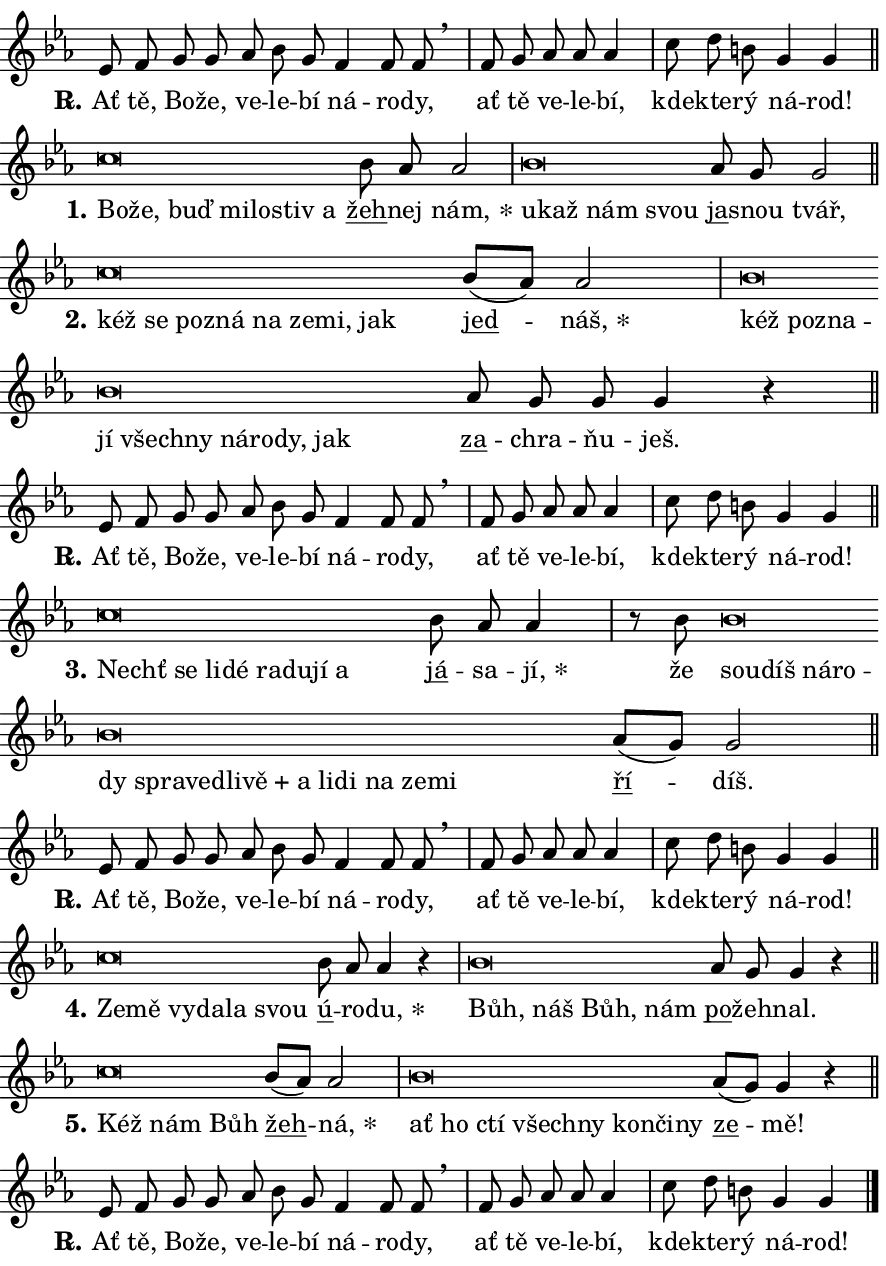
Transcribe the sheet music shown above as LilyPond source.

\version "2.24.0"
\header { tagline = "" }
\paper {
  indent = 0\cm
  top-margin = 0\cm
  right-margin = 0.13\cm % to fit lyric hyphens
  bottom-margin = 0\cm
  left-margin = 0\cm
  paper-width = 15\cm
  page-breaking = #ly:one-page-breaking
  system-system-spacing.basic-distance = #11
  score-system-spacing.basic-distance = #11
  ragged-last = ##f
}


%% Author: Thomas Morley
%% https://lists.gnu.org/archive/html/lilypond-user/2020-05/msg00002.html
#(define (line-position grob)
"Returns position of @var[grob} in current system:
   @code{'start}, if at first time-step
   @code{'end}, if at last time-step
   @code{'middle} otherwise
"
  (let* ((col (ly:item-get-column grob))
         (ln (ly:grob-object col 'left-neighbor))
         (rn (ly:grob-object col 'right-neighbor))
         (col-to-check-left (if (ly:grob? ln) ln col))
         (col-to-check-right (if (ly:grob? rn) rn col))
         (break-dir-left
           (and
             (ly:grob-property col-to-check-left 'non-musical #f)
             (ly:item-break-dir col-to-check-left)))
         (break-dir-right
           (and
             (ly:grob-property col-to-check-right 'non-musical #f)
             (ly:item-break-dir col-to-check-right))))
        (cond ((eqv? 1 break-dir-left) 'start)
              ((eqv? -1 break-dir-right) 'end)
              (else 'middle))))

#(define (tranparent-at-line-position vctor)
  (lambda (grob)
  "Relying on @code{line-position} select the relevant enry from @var{vctor}.
Used to determine transparency,"
    (case (line-position grob)
      ((end) (not (vector-ref vctor 0)))
      ((middle) (not (vector-ref vctor 1)))
      ((start) (not (vector-ref vctor 2))))))

noteHeadBreakVisibility =
#(define-music-function (break-visibility)(vector?)
"Makes @code{NoteHead}s transparent relying on @var{break-visibility}"
#{
  \override NoteHead.transparent =
    #(tranparent-at-line-position break-visibility)
#})

#(define delete-ledgers-for-transparent-note-heads
  (lambda (grob)
    "Reads whether a @code{NoteHead} is transparent.
If so this @code{NoteHead} is removed from @code{'note-heads} from
@var{grob}, which is supposed to be @code{LedgerLineSpanner}.
As a result ledgers are not printed for this @code{NoteHead}"
    (let* ((nhds-array (ly:grob-object grob 'note-heads))
           (nhds-list
             (if (ly:grob-array? nhds-array)
                 (ly:grob-array->list nhds-array)
                 '()))
           ;; Relies on the transparent-property being done before
           ;; Staff.LedgerLineSpanner.after-line-breaking is executed.
           ;; This is fragile ...
           (to-keep
             (remove
               (lambda (nhd)
                 (ly:grob-property nhd 'transparent #f))
               nhds-list)))
      ;; TODO find a better method to iterate over grob-arrays, similiar
      ;; to filter/remove etc for lists
      ;; For now rebuilt from scratch
      (set! (ly:grob-object grob 'note-heads)  '())
      (for-each
        (lambda (nhd)
          (ly:pointer-group-interface::add-grob grob 'note-heads nhd))
        to-keep))))

squashNotes = {
  \override NoteHead.X-extent = #'(-0.2 . 0.2)
  \override NoteHead.Y-extent = #'(-0.75 . 0)
  \override NoteHead.stencil =
    #(lambda (grob)
       (let ((pos (ly:grob-property grob 'staff-position)))
         (begin
           (if (< pos -7) (display "ERROR: Lower brevis then expected\n") (display ""))
           (if (<= pos -6) ly:text-interface::print ly:note-head::print))))
}
unSquashNotes = {
  \revert NoteHead.X-extent
  \revert NoteHead.Y-extent
  \revert NoteHead.stencil
}

hideNotes = \noteHeadBreakVisibility #begin-of-line-visible
unHideNotes = \noteHeadBreakVisibility #all-visible

% work-around for resetting accidentals
% https://lilypond.org/doc/v2.23/Documentation/notation/displaying-rhythms#unmetered-music
cadenzaMeasure = {
  \cadenzaOff
  \partial 1024 s1024
  \cadenzaOn
}

#(define-markup-command (accent layout props text) (markup?)
  "Underline accented syllable"
  (interpret-markup layout props
    #{\markup \override #'(offset . 4.3) \underline { #text }#}))

responsum = \markup \concat {
  "R" \hspace #-1.05 \path #0.1 #'((moveto 0 0.07) (lineto 0.9 0.8)) \hspace #0.05 "."
}

spaceSize = #0.6828661417322834 % exact space size for TeX Gyre Schola

\layout {
  \context {
    \Staff
    \remove "Time_signature_engraver"
    \override LedgerLineSpanner.after-line-breaking = #delete-ledgers-for-transparent-note-heads
  }
  \context {
    \Lyrics {
      \override LyricSpace.minimum-distance = \spaceSize
      \override LyricText.font-name = #"TeX Gyre Schola"
      \override LyricText.font-size = 1
      \override StanzaNumber.font-name = #"TeX Gyre Schola Bold"
      \override StanzaNumber.font-size = 1
    }
  }
  \context {
    \Score 
    \override NoteHead.text =
      #(lambda (grob) 
        (let ((pos (ly:grob-property grob 'staff-position)))
          #{\markup {
            \combine
              \halign #-0.55 \raise #(if (= pos -6) 0 0.5) \override #'(thickness . 2) \draw-line #'(3.2 . 0)
              \musicglyph "noteheads.sM1"
          }#}))
  }
}

% magnetic-lyrics.ily
%
%   written by
%     Jean Abou Samra <jean@abou-samra.fr>
%     Werner Lemberg <wl@gnu.org>
%
%   adapted by
%     Jiri Hon <jiri.hon@gmail.com>
%
% Version 2022-Apr-15

% https://www.mail-archive.com/lilypond-user@gnu.org/msg149350.html

#(define (Left_hyphen_pointer_engraver context)
   "Collect syllable-hyphen-syllable occurrences in lyrics and store
them in properties.  This engraver only looks to the left.  For
example, if the lyrics input is @code{foo -- bar}, it does the
following.

@itemize @bullet
@item
Set the @code{text} property of the @code{LyricHyphen} grob between
@q{foo} and @q{bar} to @code{foo}.

@item
Set the @code{left-hyphen} property of the @code{LyricText} grob with
text @q{foo} to the @code{LyricHyphen} grob between @q{foo} and
@q{bar}.
@end itemize

Use this auxiliary engraver in combination with the
@code{lyric-@/text::@/apply-@/magnetic-@/offset!} hook."
   (let ((hyphen #f)
         (text #f))
     (make-engraver
      (acknowledgers
       ((lyric-syllable-interface engraver grob source-engraver)
        (set! text grob)))
      (end-acknowledgers
       ((lyric-hyphen-interface engraver grob source-engraver)
        ;(when (not (grob::has-interface grob 'lyric-space-interface))
          (set! hyphen grob)));)
      ((stop-translation-timestep engraver)
       (when (and text hyphen)
         (ly:grob-set-object! text 'left-hyphen hyphen))
       (set! text #f)
       (set! hyphen #f)))))

#(define (lyric-text::apply-magnetic-offset! grob)
   "If the space between two syllables is less than the value in
property @code{LyricText@/.details@/.squash-threshold}, move the right
syllable to the left so that it gets concatenated with the left
syllable.

Use this function as a hook for
@code{LyricText@/.after-@/line-@/breaking} if the
@code{Left_@/hyphen_@/pointer_@/engraver} is active."
   (let ((hyphen (ly:grob-object grob 'left-hyphen #f)))
     (when hyphen
       (let ((left-text (ly:spanner-bound hyphen LEFT)))
         (when (grob::has-interface left-text 'lyric-syllable-interface)
           (let* ((common (ly:grob-common-refpoint grob left-text X))
                  (this-x-ext (ly:grob-extent grob common X))
                  (left-x-ext
                   (begin
                     ;; Trigger magnetism for left-text.
                     (ly:grob-property left-text 'after-line-breaking)
                     (ly:grob-extent left-text common X)))
                  ;; `delta` is the gap width between two syllables.
                  (delta (- (interval-start this-x-ext)
                            (interval-end left-x-ext)))
                  (details (ly:grob-property grob 'details))
                  (threshold (assoc-get 'squash-threshold details 0.2)))
             (when (< delta threshold)
               (let* (;; We have to manipulate the input text so that
                      ;; ligatures crossing syllable boundaries are not
                      ;; disabled.  For languages based on the Latin
                      ;; script this is essentially a beautification.
                      ;; However, for non-Western scripts it can be a
                      ;; necessity.
                      (lt (ly:grob-property left-text 'text))
                      (rt (ly:grob-property grob 'text))
                      (is-space (grob::has-interface hyphen 'lyric-space-interface))
                      (space (if is-space " " ""))
                      (extra-delta (if is-space spaceSize 0))
                      ;; Append new syllable.
                      (ltrt-space (if (and (string? lt) (string? rt))
                                (string-append lt space rt)
                                (make-concat-markup (list lt space rt))))
                      ;; Right-align `ltrt` to the right side.
                      (ltrt-space-markup (grob-interpret-markup
                               grob
                               (make-translate-markup
                                (cons (interval-length this-x-ext) 0)
                                (make-right-align-markup ltrt-space)))))
                 (begin
                   ;; Don't print `left-text`.
                   (ly:grob-set-property! left-text 'stencil #f)
                   ;; Set text and stencil (which holds all collected
                   ;; syllables so far) and shift it to the left.
                   (ly:grob-set-property! grob 'text ltrt-space)
                   (ly:grob-set-property! grob 'stencil ltrt-space-markup)
                   (ly:grob-translate-axis! grob (- (- delta extra-delta)) X))))))))))


#(define (lyric-hyphen::displace-bounds-first grob)
   ;; Make very sure this callback isn't triggered too early.
   (let ((left (ly:spanner-bound grob LEFT))
         (right (ly:spanner-bound grob RIGHT)))
     (ly:grob-property left 'after-line-breaking)
     (ly:grob-property right 'after-line-breaking)
     (ly:lyric-hyphen::print grob)))

squashThreshold = #0.4

\layout {
  \context {
    \Lyrics
    \consists #Left_hyphen_pointer_engraver
    \override LyricText.after-line-breaking =
      #lyric-text::apply-magnetic-offset!
    \override LyricHyphen.stencil = #lyric-hyphen::displace-bounds-first
    \override LyricText.details.squash-threshold = \squashThreshold
    \override LyricHyphen.minimum-distance = 0
    \override LyricHyphen.minimum-length = \squashThreshold
  }
}

squashText = \override LyricText.details.squash-threshold = 9999
unSquashText = \override LyricText.details.squash-threshold = \squashThreshold

leftText = \override LyricText.self-alignment-X = #LEFT
unLeftText = \revert LyricText.self-alignment-X

starOffset = #(lambda (grob) 
                (let ((x_offset (ly:self-alignment-interface::aligned-on-x-parent grob)))
                  (if (= x_offset 0) 0 (+ x_offset 1.2))))

star = #(define-music-function (syllable)(string?)
"Append star separator at the end of a syllable"
#{
  \once \override LyricText.X-offset = #starOffset
  \lyricmode { \markup {
    #syllable
    \override #'((font-name . "TeX Gyre Schola Bold")) \hspace #0.2 \lower #0.65 \larger "*"
  } }
#})

starAccent = #(define-music-function (syllable)(string?)
"Append star separator at the end of a syllable and make accent"
#{
  \once \override LyricText.X-offset = #starOffset
  \lyricmode { \markup {
    \accent #syllable
    \override #'((font-name . "TeX Gyre Schola Bold")) \hspace #0.2 \lower #0.65 \larger "*"
  } }
#})

breath = #(define-music-function (syllable)(string?)
"Append breathing indicator at the end of a syllable"
#{
  \lyricmode { \markup { #syllable "+" } }
#})

optionalBreath = #(define-music-function (syllable)(string?)
"Append optional breathing indicator at the end of a syllable"
#{
  \lyricmode { \markup { #syllable "(+)" } }
#})


\score {
    <<
        \new Voice = "melody" { \cadenzaOn \key es \major \relative { es'8 f g g as bes g \bar "" f4 f8 f \breathe \cadenzaMeasure \bar "|" f g as as as4 \cadenzaMeasure \bar "|" c8 d b g4 g \cadenzaMeasure \bar "||" \break } }
        \new Lyrics \lyricsto "melody" { \lyricmode { \set stanza = \responsum
Ať tě, Bo -- že, ve -- le -- bí ná -- ro -- dy, ať tě ve -- le -- bí, kde -- kte -- rý ná -- rod! } }
    >>
    \layout {}
}

\score {
    <<
        \new Voice = "melody" { \cadenzaOn \key es \major \relative { \squashNotes c''\breve*1/16 \hideNotes \breve*1/16 \bar "" \breve*1/16 \bar "" \breve*1/16 \bar "" \breve*1/16 \bar "" \breve*1/16 \breve*1/16 \bar "" \unHideNotes \unSquashNotes \bar "" bes8 as as2 \cadenzaMeasure \bar "|" \squashNotes bes\breve*1/16 \hideNotes \breve*1/16 \bar "" \breve*1/16 \breve*1/16 \bar "" \unHideNotes \unSquashNotes \bar "" as8 g g2 \cadenzaMeasure \bar "||" \break } }
        \new Lyrics \lyricsto "melody" { \lyricmode { \set stanza = "1."
\leftText Bo -- \squashText že, buď mi -- lo -- stiv a \unLeftText \unSquashText \markup \accent žeh -- nej \star nám, \leftText u -- \squashText kaž nám svou \unLeftText \unSquashText \markup \accent ja -- snou tvář, } }
    >>
    \layout {}
}

\score {
    <<
        \new Voice = "melody" { \cadenzaOn \key es \major \relative { \squashNotes c''\breve*1/16 \hideNotes \breve*1/16 \bar "" \breve*1/16 \bar "" \breve*1/16 \bar "" \breve*1/16 \bar "" \breve*1/16 \bar "" \breve*1/16 \breve*1/16 \bar "" \unHideNotes \unSquashNotes \bar "" bes8[( as)] as2 \cadenzaMeasure \bar "|" \squashNotes bes\breve*1/16 \hideNotes \breve*1/16 \bar "" \breve*1/16 \bar "" \breve*1/16 \bar "" \breve*1/16 \bar "" \breve*1/16 \bar "" \breve*1/16 \bar "" \breve*1/16 \bar "" \breve*1/16 \breve*1/16 \bar "" \unHideNotes \unSquashNotes \bar "" as8 g g g4 r \cadenzaMeasure \bar "||" \break } }
        \new Lyrics \lyricsto "melody" { \lyricmode { \set stanza = "2."
\leftText kéž \squashText se po -- zná na ze -- mi, jak \unLeftText \unSquashText \markup \accent jed -- \star náš, \leftText kéž \squashText po -- zna -- jí všech -- ny ná -- ro -- dy, jak \unLeftText \unSquashText \markup \accent za -- chra -- ňu -- ješ. } }
    >>
    \layout {}
}

\score {
    <<
        \new Voice = "melody" { \cadenzaOn \key es \major \relative { es'8 f g g as bes g \bar "" f4 f8 f \breathe \cadenzaMeasure \bar "|" f g as as as4 \cadenzaMeasure \bar "|" c8 d b g4 g \cadenzaMeasure \bar "||" \break } }
        \new Lyrics \lyricsto "melody" { \lyricmode { \set stanza = \responsum
Ať tě, Bo -- že, ve -- le -- bí ná -- ro -- dy, ať tě ve -- le -- bí, kde -- kte -- rý ná -- rod! } }
    >>
    \layout {}
}

\score {
    <<
        \new Voice = "melody" { \cadenzaOn \key es \major \relative { \squashNotes c''\breve*1/16 \hideNotes \breve*1/16 \bar "" \breve*1/16 \bar "" \breve*1/16 \bar "" \breve*1/16 \bar "" \breve*1/16 \bar "" \breve*1/16 \breve*1/16 \bar "" \unHideNotes \unSquashNotes \bar "" bes8 as as4 \cadenzaMeasure \bar "|" r8 bes8 \squashNotes bes\breve*1/16 \hideNotes \breve*1/16 \bar "" \breve*1/16 \bar "" \breve*1/16 \bar "" \breve*1/16 \bar "" \breve*1/16 \bar "" \breve*1/16 \bar "" \breve*1/16 \bar "" \breve*1/16 \bar "" \breve*1/16 \bar "" \breve*1/16 \bar "" \breve*1/16 \bar "" \breve*1/16 \bar "" \breve*1/16 \breve*1/16 \bar "" \unHideNotes \unSquashNotes \bar "" as8[( g)] g2 \cadenzaMeasure \bar "||" \break } }
        \new Lyrics \lyricsto "melody" { \lyricmode { \set stanza = "3."
\leftText Nechť \squashText se li -- dé ra -- du -- jí a \unLeftText \unSquashText \markup \accent já -- sa -- \star jí, že \leftText sou -- \squashText díš ná -- ro -- dy spra -- ve -- dli -- \breath "vě" a li -- di na ze -- mi \unLeftText \unSquashText \markup \accent ří -- díš. } }
    >>
    \layout {}
}

\score {
    <<
        \new Voice = "melody" { \cadenzaOn \key es \major \relative { es'8 f g g as bes g \bar "" f4 f8 f \breathe \cadenzaMeasure \bar "|" f g as as as4 \cadenzaMeasure \bar "|" c8 d b g4 g \cadenzaMeasure \bar "||" \break } }
        \new Lyrics \lyricsto "melody" { \lyricmode { \set stanza = \responsum
Ať tě, Bo -- že, ve -- le -- bí ná -- ro -- dy, ať tě ve -- le -- bí, kde -- kte -- rý ná -- rod! } }
    >>
    \layout {}
}

\score {
    <<
        \new Voice = "melody" { \cadenzaOn \key es \major \relative { \squashNotes c''\breve*1/16 \hideNotes \breve*1/16 \bar "" \breve*1/16 \bar "" \breve*1/16 \bar "" \breve*1/16 \breve*1/16 \bar "" \unHideNotes \unSquashNotes \bar "" bes8 as as4 r \cadenzaMeasure \bar "|" \squashNotes bes\breve*1/16 \hideNotes \breve*1/16 \bar "" \breve*1/16 \breve*1/16 \bar "" \unHideNotes \unSquashNotes \bar "" as8 g g4 r \cadenzaMeasure \bar "||" \break } }
        \new Lyrics \lyricsto "melody" { \lyricmode { \set stanza = "4."
\leftText Ze -- \squashText mě vy -- da -- la svou \unLeftText \unSquashText \markup \accent ú -- ro -- \star du, \leftText Bůh, \squashText náš Bůh, nám \unLeftText \unSquashText \markup \accent po -- žeh -- nal. } }
    >>
    \layout {}
}

\score {
    <<
        \new Voice = "melody" { \cadenzaOn \key es \major \relative { \squashNotes c''\breve*1/16 \hideNotes \breve*1/16 \breve*1/16 \bar "" \unHideNotes \unSquashNotes \bar "" bes8[( as)] as2 \cadenzaMeasure \bar "|" \squashNotes bes\breve*1/16 \hideNotes \breve*1/16 \bar "" \breve*1/16 \bar "" \breve*1/16 \bar "" \breve*1/16 \bar "" \breve*1/16 \bar "" \breve*1/16 \breve*1/16 \bar "" \unHideNotes \unSquashNotes \bar "" as8[( g)] g4 r \cadenzaMeasure \bar "||" \break } }
        \new Lyrics \lyricsto "melody" { \lyricmode { \set stanza = "5."
\leftText Kéž \squashText nám Bůh \unLeftText \unSquashText \markup \accent žeh -- \star ná, \leftText ať \squashText ho ctí všech -- ny kon -- či -- ny \unLeftText \unSquashText \markup \accent ze -- mě! } }
    >>
    \layout {}
}

\score {
    <<
        \new Voice = "melody" { \cadenzaOn \key es \major \relative { es'8 f g g as bes g \bar "" f4 f8 f \breathe \cadenzaMeasure \bar "|" f g as as as4 \cadenzaMeasure \bar "|" c8 d b g4 g \cadenzaMeasure \bar "||" \break } \bar "|." }
        \new Lyrics \lyricsto "melody" { \lyricmode { \set stanza = \responsum
Ať tě, Bo -- že, ve -- le -- bí ná -- ro -- dy, ať tě ve -- le -- bí, kde -- kte -- rý ná -- rod! } }
    >>
    \layout {}
}
